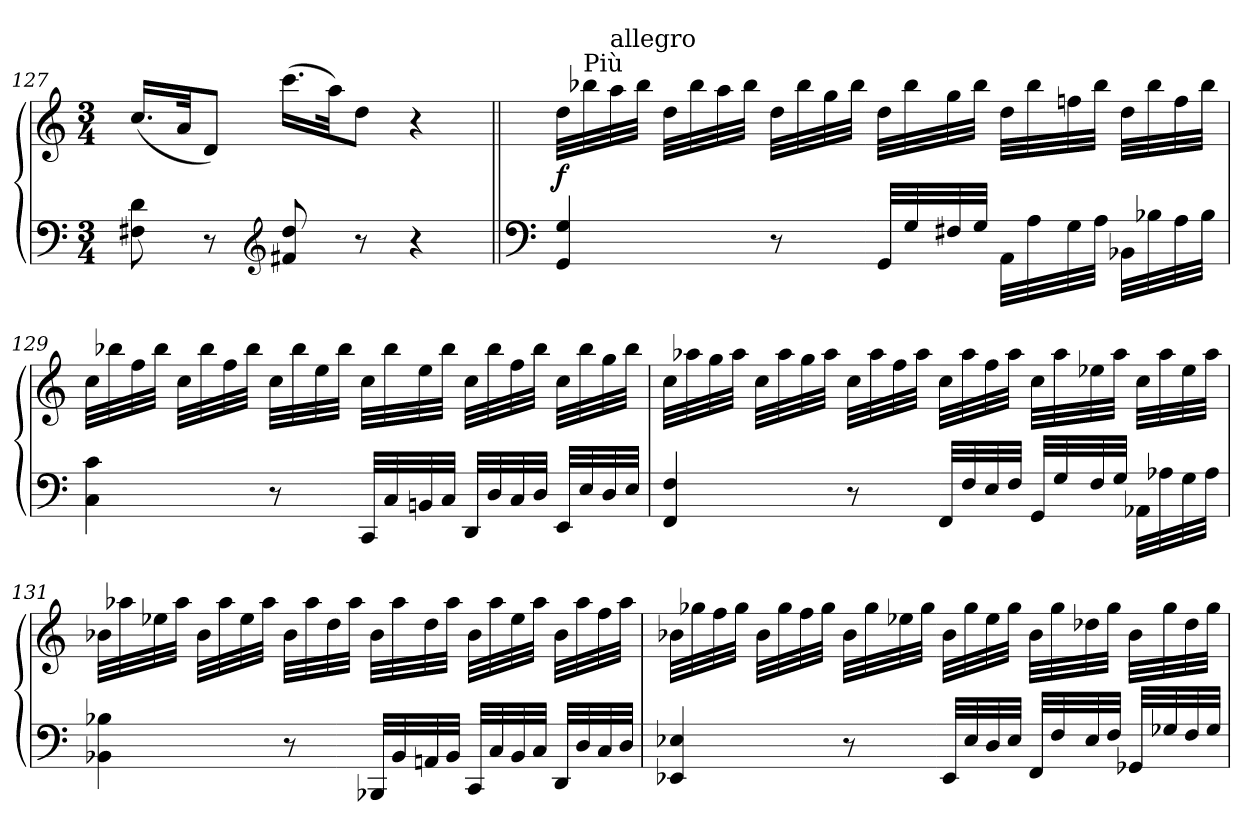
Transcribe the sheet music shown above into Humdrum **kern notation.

**kern	**kern	**dynam
*part1	*part1	*part1
*staff2	*staff1	*staff1/2
*clefF4	*clefG2	*
*k[]	*k[]	*
*C:	*C:	*
*M3/4	*M3/4	*
=127	=127	=127
8F#X\ 8d\	(<16.cc/LL	.
.	32a/Jk	.
8r	8d/J)	.
*clefG2	*	*
8f#X/ 8dd/	(>16.ccc\LL	.
.	32aa\Jk)	.
8r	8dd\J	.
4r	4r	.
!!LO:LB:g=z
=128||	=128||	=128||
*clefF4	*	*
!	!	!LO:DY:a=2
4GG/ 4G/	32dd\LLL	f
!	!LO:TX:a:t=Più	!
.	32bb-X\	.
!	!LO:TX:a:t=allegro	!
.	32aa\	.
.	32bb-\JJJ	.
.	32dd\LLL	.
.	32bb-\	.
.	32aa\	.
.	32bb-\JJJ	.
8r	32dd\LLL	.
.	32bb-\	.
.	32gg\	.
.	32bb-\JJJ	.
32GG/LLL	32dd\LLL	.
32G/	32bb-\	.
32F#X/	32gg\	.
32G/JJJ	32bb-\JJJ	.
32AA\LLL	32dd\LLL	.
32A\	32bb-\	.
32G\	32ffni\	.
32A\JJJ	32bb-\JJJ	.
32BB-X\LLL	32dd\LLL	.
32B-X\	32bb-\	.
32A\	32ff\	.
32B-\JJJ	32bb-\JJJ	.
!!LO:PB:g=z
=129	=129	=129
4C\ 4c\	32cc\LLL	.
.	32bb-X\	.
.	32ff\	.
.	32bb-\JJJ	.
.	32cc\LLL	.
.	32bb-\	.
.	32ff\	.
.	32bb-\JJJ	.
8r	32cc\LLL	.
.	32bb-\	.
.	32ee\	.
.	32bb-\JJJ	.
32CC/LLL	32cc\LLL	.
32C/	32bb-\	.
32BBni/	32ee\	.
32C/JJJ	32bb-\JJJ	.
32DD/LLL	32cc\LLL	.
32D/	32bb-\	.
32C/	32ff\	.
32D/JJJ	32bb-\JJJ	.
32EE/LLL	32cc\LLL	.
32E/	32bb-\	.
32D/	32gg\	.
32E/JJJ	32bb-\JJJ	.
!!LO:LB:g=z
=130	=130	=130
4FF/ 4F/	32cc\LLL	.
.	32aa-X\	.
.	32gg\	.
.	32aa-\JJJ	.
.	32cc\LLL	.
.	32aa-\	.
.	32gg\	.
.	32aa-\JJJ	.
8r	32cc\LLL	.
.	32aa-\	.
.	32ff\	.
.	32aa-\JJJ	.
32FF/LLL	32cc\LLL	.
32F/	32aa-\	.
32E/	32ff\	.
32F/JJJ	32aa-\JJJ	.
32GG/LLL	32cc\LLL	.
32G/	32aa-\	.
32F/	32ee-X\	.
32G/JJJ	32aa-\JJJ	.
32AA-X\LLL	32cc\LLL	.
32A-X\	32aa-\	.
32G\	32ee-\	.
32A-\JJJ	32aa-\JJJ	.
=131	=131	=131
4BB-X\ 4B-X\	32b-X\LLL	.
.	32aa-X\	.
.	32ee-X\	.
.	32aa-\JJJ	.
.	32b-\LLL	.
.	32aa-\	.
.	32ee-\	.
.	32aa-\JJJ	.
8r	32b-\LLL	.
.	32aa-\	.
.	32dd\	.
.	32aa-\JJJ	.
32BBB-X/LLL	32b-\LLL	.
32BB-i/	32aa-\	.
32AAni/	32dd\	.
32BB-/JJJ	32aa-\JJJ	.
32CC/LLL	32b-\LLL	.
32C/	32aa-\	.
32BB-/	32ee-\	.
32C/JJJ	32aa-\JJJ	.
32DD/LLL	32b-\LLL	.
32D/	32aa-\	.
32C/	32ff\	.
32D/JJJ	32aa-\JJJ	.
!!LO:PB:g=z
=132	=132	=132
4EE-X/ 4E-X/	32b-X\LLL	.
.	32gg-X\	.
.	32ff\	.
.	32gg-\JJJ	.
.	32b-\LLL	.
.	32gg-\	.
.	32ff\	.
.	32gg-\JJJ	.
8r	32b-\LLL	.
.	32gg-\	.
.	32ee-X\	.
.	32gg-\JJJ	.
32EE-/LLL	32b-\LLL	.
32E-/	32gg-\	.
32D/	32ee-\	.
32E-/JJJ	32gg-\JJJ	.
32FF/LLL	32b-\LLL	.
32F/	32gg-\	.
32E-/	32dd-X\	.
32F/JJJ	32gg-\JJJ	.
32GG-X/LLL	32b-\LLL	.
32G-X/	32gg-\	.
32F/	32dd-\	.
32G-/JJJ	32gg-\JJJ	.
=	=	=
*-	*-	*-
